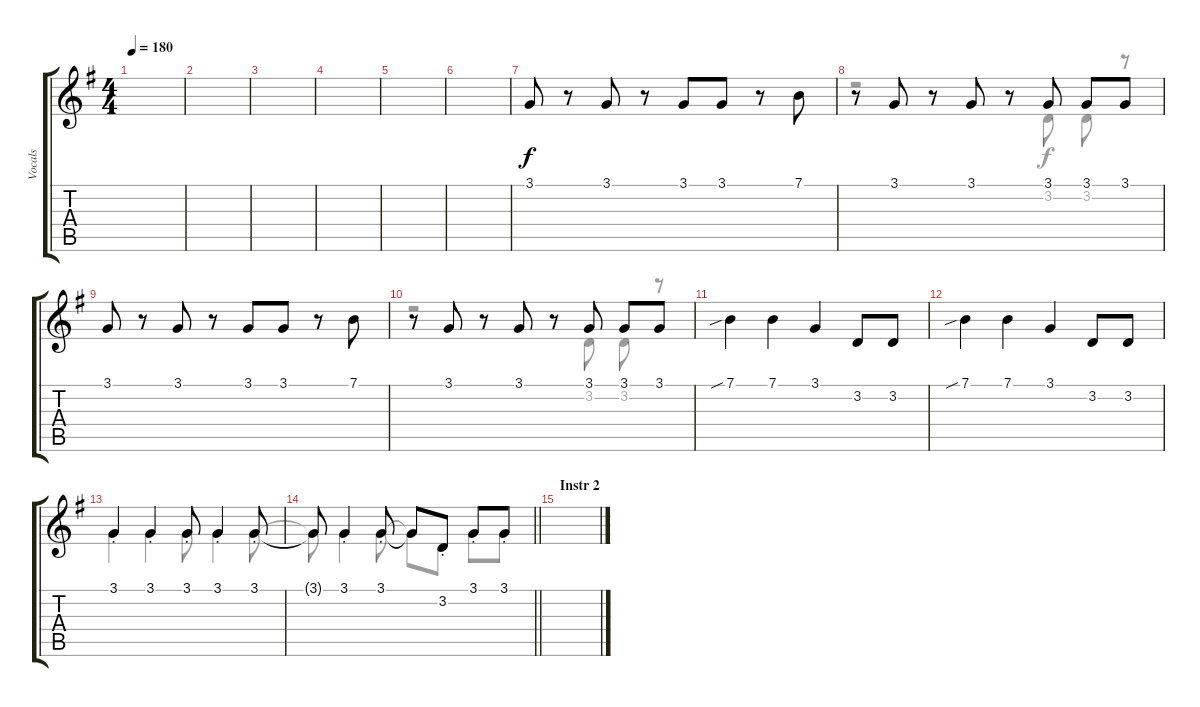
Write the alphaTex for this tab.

\track ("Vocals" "Vocals") {instrument altosax bank 255}
\staff {score tabs}
\tuning (E4 B3 G3 D3 A2 E2) {hide}
\voice
\ts (4 4)
\tempo 180
\clef g2
\ks g
|
|
|
|
|
|
3.1.8 r.8 3.1.8 r.8 3.1.8 3.1.8 r.8 7.1.8 |
r.8 3.1.8 r.8 3.1.8 r.8 3.1.8 3.1.8 3.1.8 |
3.1.8 r.8 3.1.8 r.8 3.1.8 3.1.8 r.8 7.1.8 |
r.8 3.1.8 r.8 3.1.8 r.8 3.1.8 3.1.8 3.1.8 |
7.1{sib}.4 7.1.4 3.1.4 3.2.8 3.2.8 |
7.1{sib}.4 7.1.4 3.1.4 3.2.8 3.2.8 |
3.1{st}.4 3.1{st}.4 3.1{st}.8 3.1{st}.4 3.1{st}.8 |
\barLineRight lightlight
3.1{t}.8 3.1{st}.4 3.1{st}.8 3.1{t}.8 3.2{st}.8 3.1{st}.8 3.1{st}.8 |
\section ("" "Instr 2")
|
\voice
\clef g2
\ottava regular
\simile none
\ks g
|
|
|
|
|
|
|
r.2 r.8 3.2.8 3.2.8 r.8 |
|
r.2 r.8 3.2.8 3.2.8 r.8 |
|
|
3.1.4 3.1.4 3.1.8 3.1.4 3.1.8 |
\barLineRight lightlight
3.1{t}.8 3.1.4 3.1.8 3.1{t}.8 3.2.8 3.1.8 3.1.8 |
|
